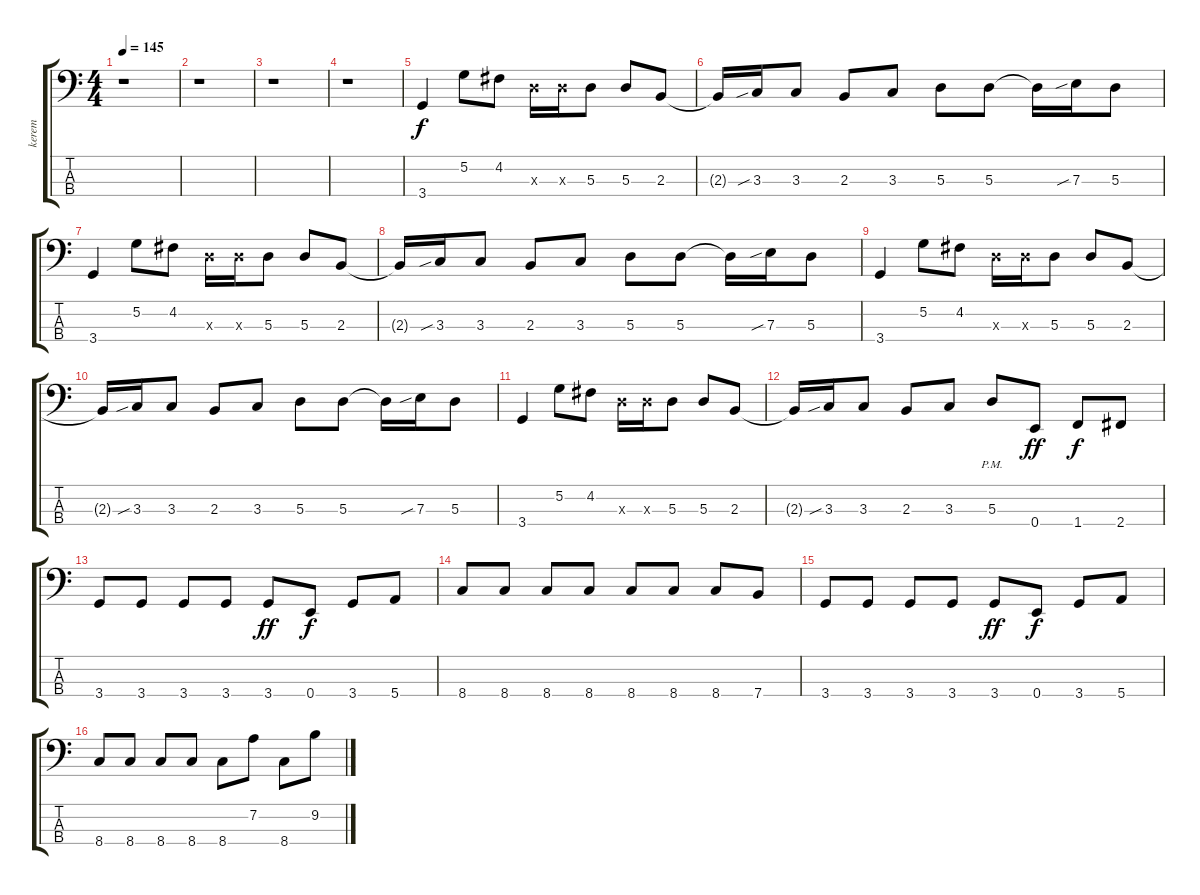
\track ("kerem" "kerem") {instrument electricbassfinger}
\staff {score tabs}
\tuning (G2 D2 A1 E1) {hide}
\ts (4 4)
\tempo 145
\clef f4
\ks c
r.1{dy f instrument electricbassfinger} |
r.1 |
r.1 |
r.1 |
3.4.4 5.2.8 4.2.8 5.3{x}.16 5.3{x}.16 5.3.8 5.3.8 2.3.8 |
2.3{t}.16 3.3{sib}.16 3.3.8 2.3.8 3.3.8 5.3.8 5.3.8 5.3{t}.16 7.3{sib}.16 5.3.8 |
3.4.4 5.2.8 4.2.8 5.3{x}.16 5.3{x}.16 5.3.8 5.3.8 2.3.8 |
2.3{t}.16 3.3{sib}.16 3.3.8 2.3.8 3.3.8 5.3.8 5.3.8 5.3{t}.16 7.3{sib}.16 5.3.8 |
3.4.4 5.2.8 4.2.8 5.3{x}.16 5.3{x}.16 5.3.8 5.3.8 2.3.8 |
2.3{t}.16 3.3{sib}.16 3.3.8 2.3.8 3.3.8 5.3.8 5.3.8 5.3{t}.16 7.3{sib}.16 5.3.8 |
3.4.4 5.2.8 4.2.8 5.3{x}.16 5.3{x}.16 5.3.8 5.3.8 2.3.8 |
2.3{t}.16 3.3{sib}.16 3.3.8 2.3.8 3.3.8 5.3{pm}.8 0.4.8{dy ff} 1.4.8{dy f} 2.4.8 |
3.4.8 3.4.8 3.4.8 3.4.8 3.4.8{dy ff} 0.4.8{dy f} 3.4.8 5.4.8 |
8.4.8 8.4.8 8.4.8 8.4.8 8.4.8 8.4.8 8.4.8 7.4.8 |
3.4.8 3.4.8 3.4.8 3.4.8 3.4.8{dy ff} 0.4.8{dy f} 3.4.8 5.4.8 |
8.4.8 8.4.8 8.4.8 8.4.8 8.4.8 7.2.8 8.4.8 9.2.8
